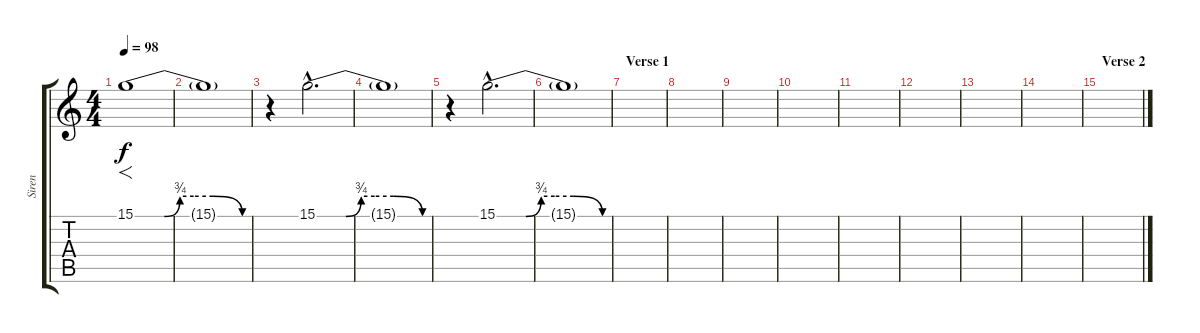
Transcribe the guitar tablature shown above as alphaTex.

\track ("Siren" "Siren") {instrument clarinet}
\staff {score tabs}
\tuning (E4 B3 G3 D3 A2 E2) {hide}
\ts (4 4)
\tempo 98
\clef g2
\ks c
15.1{be (custom 0 0 15 0 23 3 30 3 40 3 55 0 60 0)}.1{f dy f instrument clarinet} |
15.1{t}.1 |
r.4 15.1{be (custom 0 0 15 0 23 3 30 3 40 3 55 0 60 0) hac}.2{d} |
15.1{t}.1 |
r.4 15.1{be (custom 0 0 15 0 23 3 30 3 40 3 55 0 60 0) hac}.2{d} |
15.1{t}.1 |
\section ("" "Verse 1")
|
|
|
|
|
|
|
|
\section ("" "Verse 2")
